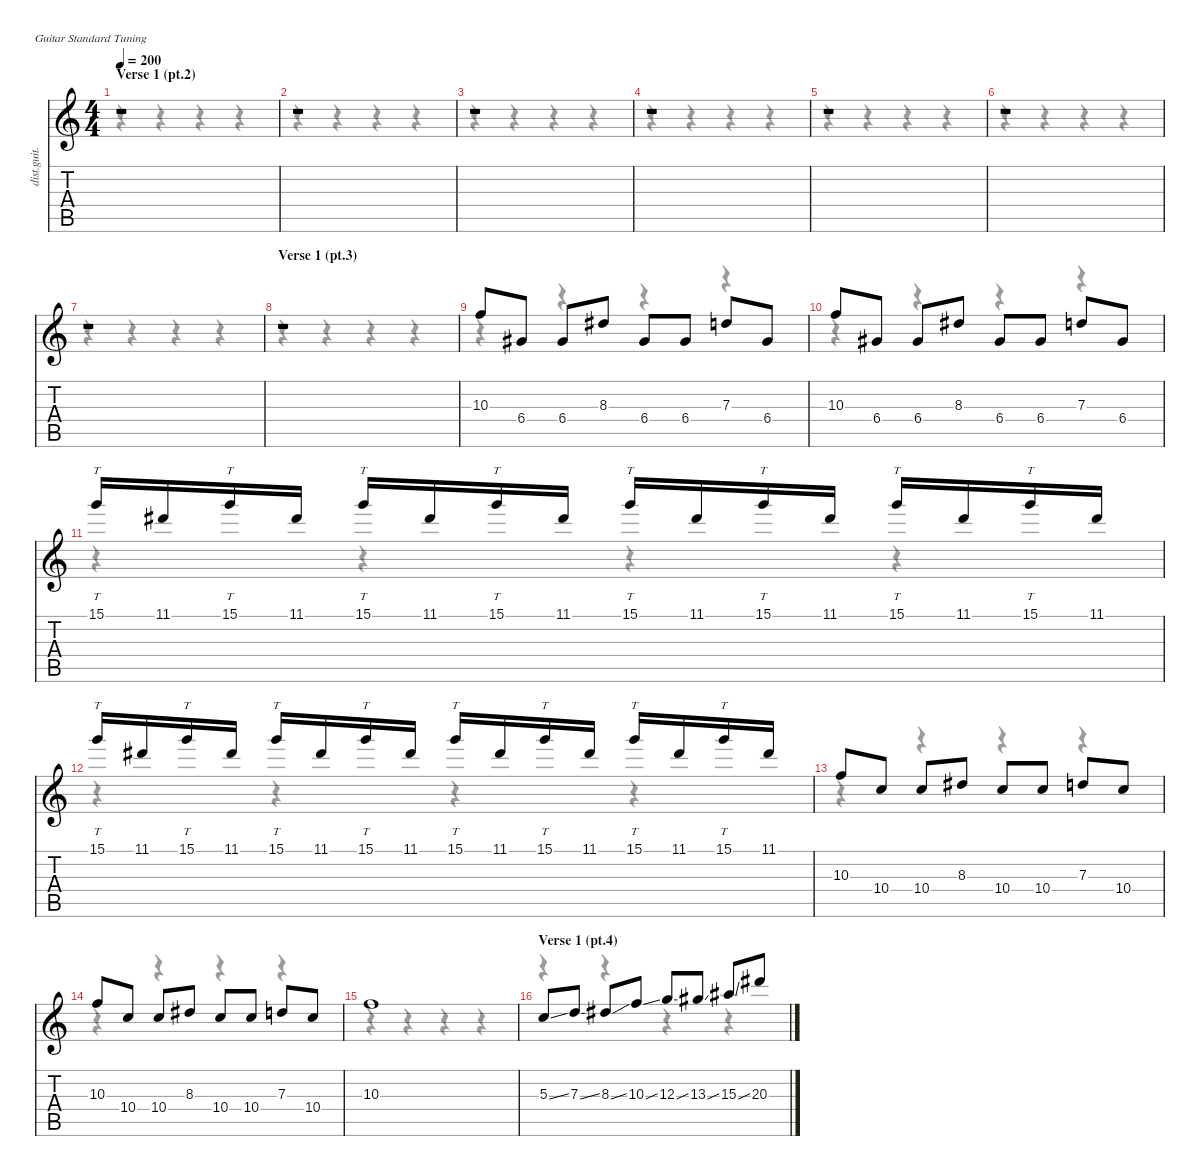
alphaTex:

\defaultSystemsLayout 4
\hideDynamics
\bracketExtendMode nobrackets
\otherSystemsTrackNameOrientation horizontal
\track ("Sam Totman (Lead Guitar)" "dist.guit.") {instrument distortionguitar}
\staff {score tabs}
\tuning (E4 B3 G3 D3 A2 E2)
\voice
\ts (4 4)
\section ("" "Verse 1 (pt.2)")
\tempo 200
\clef g2
\ks c
r.1{dy mf beam Up} |
r.1{beam Up} |
r.1{beam Up} |
r.1{beam Up} |
r.1{beam Up} |
r.1{beam Up} |
r.1{beam Up} |
\section ("" "Verse 1 (pt.3)")
r.1{beam Up} |
10.3.8{dy mp beam Up} 6.4{acc #}.8{beam Up} 6.4{acc #}.8{beam Up} 8.3{acc #}.8{beam Up} 6.4{acc #}.8{beam Up} 6.4{acc #}.8{beam Up} 7.3.8{beam Up} 6.4{acc #}.8{beam Up} |
10.3.8{beam Up} 6.4{acc #}.8{beam Up} 6.4{acc #}.8{beam Up} 8.3{acc #}.8{beam Up} 6.4{acc #}.8{beam Up} 6.4{acc #}.8{beam Up} 7.3.8{beam Up} 6.4{acc #}.8{beam Up} |
15.1.16{tt beam Up} 11.1{acc #}.16{beam Up} 15.1.16{tt beam Up} 11.1{acc #}.16{beam Up} 15.1.16{tt beam Up} 11.1{acc #}.16{beam Up} 15.1.16{tt beam Up} 11.1{acc #}.16{beam Up} 15.1.16{tt beam Up} 11.1{acc #}.16{beam Up} 15.1.16{tt beam Up} 11.1{acc #}.16{beam Up} 15.1.16{tt beam Up} 11.1{acc #}.16{beam Up} 15.1.16{tt beam Up} 11.1{acc #}.16{beam Up} |
15.1.16{tt beam Up} 11.1{acc #}.16{beam Up} 15.1.16{tt beam Up} 11.1{acc #}.16{beam Up} 15.1.16{tt beam Up} 11.1{acc #}.16{beam Up} 15.1.16{tt beam Up} 11.1{acc #}.16{beam Up} 15.1.16{tt beam Up} 11.1{acc #}.16{beam Up} 15.1.16{tt beam Up} 11.1{acc #}.16{beam Up} 15.1.16{tt beam Up} 11.1{acc #}.16{beam Up} 15.1.16{tt beam Up} 11.1{acc #}.16{beam Up} |
10.3.8{beam Up} 10.4.8{beam Up} 10.4.8{beam Up} 8.3{acc #}.8{beam Up} 10.4.8{beam Up} 10.4.8{beam Up} 7.3.8{beam Up} 10.4.8{beam Up} |
10.3.8{beam Up} 10.4.8{beam Up} 10.4.8{beam Up} 8.3{acc #}.8{beam Up} 10.4.8{beam Up} 10.4.8{beam Up} 7.3.8{beam Up} 10.4.8{beam Up} |
10.3.1{beam Up} |
\section ("" "Verse 1 (pt.4)")
5.3{ss}.8{dy f beam Up} 7.3{ss}.8{beam Up} 8.3{ss acc #}.8{beam Up} 10.3{ss}.8{beam Up} 12.3{ss}.8{beam Up} 13.3{ss acc #}.8{beam Up} 15.3{ss acc #}.8{beam Up} 20.3{acc #}.8{beam Up}
\voice
\clef g2
\ottava regular
\simile none
\ks c
r.4{dy mf beam Down} r.4{beam Down} r.4{beam Down} r.4{beam Down} |
r.4{beam Down} r.4{beam Down} r.4{beam Down} r.4{beam Down} |
r.4{beam Down} r.4{beam Down} r.4{beam Down} r.4{beam Down} |
r.4{beam Down} r.4{beam Down} r.4{beam Down} r.4{beam Down} |
r.4{beam Down} r.4{beam Down} r.4{beam Down} r.4{beam Down} |
r.4{beam Down} r.4{beam Down} r.4{beam Down} r.4{beam Down} |
r.4{beam Down} r.4{beam Down} r.4{beam Down} r.4{beam Down} |
r.4{beam Down} r.4{beam Down} r.4{beam Down} r.4{beam Down} |
r.4{beam Down} r.4{beam Down} r.4{beam Down} r.4{beam Down} |
r.4{beam Down} r.4{beam Down} r.4{beam Down} r.4{beam Down} |
r.4{beam Down} r.4{beam Down} r.4{beam Down} r.4{beam Down} |
r.4{beam Down} r.4{beam Down} r.4{beam Down} r.4{beam Down} |
r.4{beam Down} r.4{beam Down} r.4{beam Down} r.4{beam Down} |
r.4{beam Down} r.4{beam Down} r.4{beam Down} r.4{beam Down} |
r.4{beam Down} r.4{beam Down} r.4{beam Down} r.4{beam Down} |
r.4{beam Down} r.4{beam Down} r.4{beam Down} r.4{beam Down}
